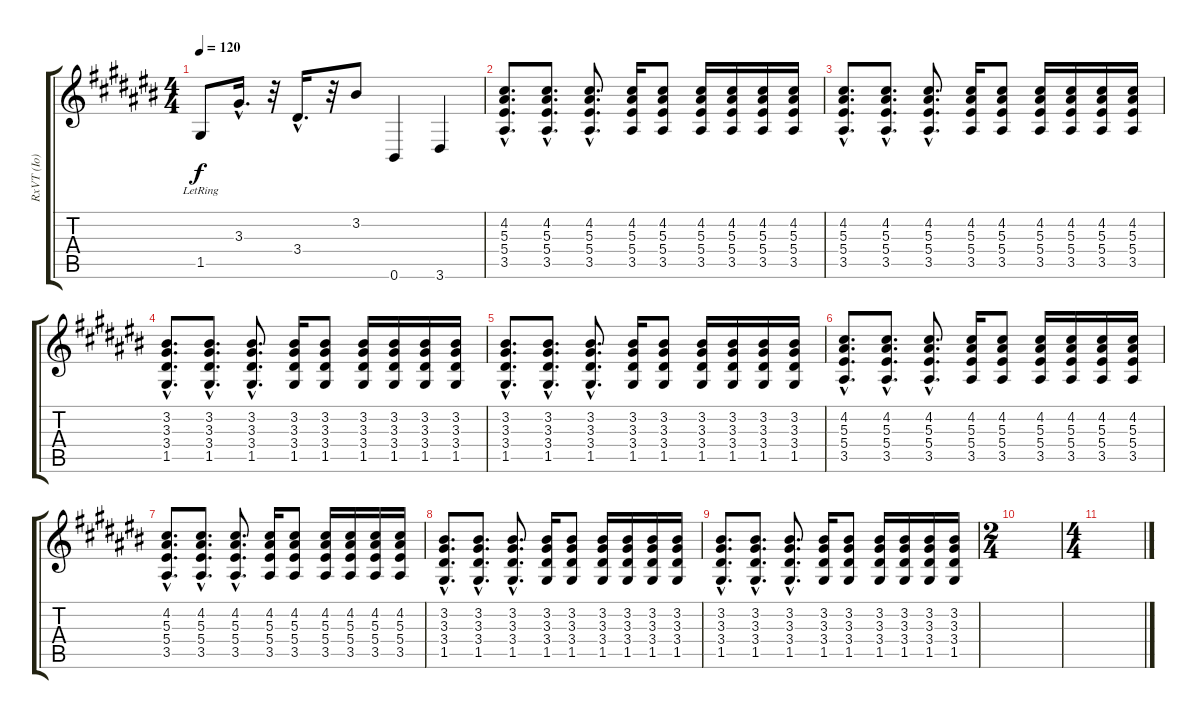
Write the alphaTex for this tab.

\track ("RxVT (Io)" "RxVT (Io)") {instrument acousticguitarnylon}
\staff {score tabs}
\tuning (D4 A3 F3 C3 G2 C2) {hide}
\ts (4 4)
\tempo 120
\clef g2
\ks c#
1.5{lr}.8{dy f} 3.3{hac}.16{d} r.32 3.4{hac}.16{d} r.32 3.2.8 0.6.4 3.6.4 |
\section ("" "")
(4.2{hac} 5.3{hac} 5.4{hac} 3.5{hac}).8{d} (4.2{hac} 5.3{hac} 5.4{hac} 3.5{hac}).8{d} (4.2{hac} 5.3{hac} 5.4{hac} 3.5{hac}).8{d} (4.2 5.3 5.4 3.5).16 (4.2 5.3 5.4 3.5).8 (4.2 5.3 5.4 3.5).16 (4.2 5.3 5.4 3.5).16 (4.2 5.3 5.4 3.5).16 (4.2 5.3 5.4 3.5).16 |
(4.2{hac} 5.3{hac} 5.4{hac} 3.5{hac}).8{d} (4.2{hac} 5.3{hac} 5.4{hac} 3.5{hac}).8{d} (4.2{hac} 5.3{hac} 5.4{hac} 3.5{hac}).8{d} (4.2 5.3 5.4 3.5).16 (4.2 5.3 5.4 3.5).8 (4.2 5.3 5.4 3.5).16 (4.2 5.3 5.4 3.5).16 (4.2 5.3 5.4 3.5).16 (4.2 5.3 5.4 3.5).16 |
(3.2{hac} 3.3{hac} 3.4{hac} 1.5{hac}).8{d} (3.2{hac} 3.3{hac} 3.4{hac} 1.5{hac}).8{d} (3.2{hac} 3.3{hac} 3.4{hac} 1.5{hac}).8{d} (3.2 3.3 3.4 1.5).16 (3.2 3.3 3.4 1.5).8 (3.2 3.3 3.4 1.5).16 (3.2 3.3 3.4 1.5).16 (3.2 3.3 3.4 1.5).16 (3.2 3.3 3.4 1.5).16 |
(3.2{hac} 3.3{hac} 3.4{hac} 1.5{hac}).8{d} (3.2{hac} 3.3{hac} 3.4{hac} 1.5{hac}).8{d} (3.2{hac} 3.3{hac} 3.4{hac} 1.5{hac}).8{d} (3.2 3.3 3.4 1.5).16 (3.2 3.3 3.4 1.5).8 (3.2 3.3 3.4 1.5).16 (3.2 3.3 3.4 1.5).16 (3.2 3.3 3.4 1.5).16 (3.2 3.3 3.4 1.5).16 |
(4.2{hac} 5.3{hac} 5.4{hac} 3.5{hac}).8{d} (4.2{hac} 5.3{hac} 5.4{hac} 3.5{hac}).8{d} (4.2{hac} 5.3{hac} 5.4{hac} 3.5{hac}).8{d} (4.2 5.3 5.4 3.5).16 (4.2 5.3 5.4 3.5).8 (4.2 5.3 5.4 3.5).16 (4.2 5.3 5.4 3.5).16 (4.2 5.3 5.4 3.5).16 (4.2 5.3 5.4 3.5).16 |
(4.2{hac} 5.3{hac} 5.4{hac} 3.5{hac}).8{d} (4.2{hac} 5.3{hac} 5.4{hac} 3.5{hac}).8{d} (4.2{hac} 5.3{hac} 5.4{hac} 3.5{hac}).8{d} (4.2 5.3 5.4 3.5).16 (4.2 5.3 5.4 3.5).8 (4.2 5.3 5.4 3.5).16 (4.2 5.3 5.4 3.5).16 (4.2 5.3 5.4 3.5).16 (4.2 5.3 5.4 3.5).16 |
(3.2{hac} 3.3{hac} 3.4{hac} 1.5{hac}).8{d} (3.2{hac} 3.3{hac} 3.4{hac} 1.5{hac}).8{d} (3.2{hac} 3.3{hac} 3.4{hac} 1.5{hac}).8{d} (3.2 3.3 3.4 1.5).16 (3.2 3.3 3.4 1.5).8 (3.2 3.3 3.4 1.5).16 (3.2 3.3 3.4 1.5).16 (3.2 3.3 3.4 1.5).16 (3.2 3.3 3.4 1.5).16 |
(3.2{hac} 3.3{hac} 3.4{hac} 1.5{hac}).8{d} (3.2{hac} 3.3{hac} 3.4{hac} 1.5{hac}).8{d} (3.2{hac} 3.3{hac} 3.4{hac} 1.5{hac}).8{d} (3.2 3.3 3.4 1.5).16 (3.2 3.3 3.4 1.5).8 (3.2 3.3 3.4 1.5).16 (3.2 3.3 3.4 1.5).16 (3.2 3.3 3.4 1.5).16 (3.2 3.3 3.4 1.5).16 |
\ts (2 4)
|
\ts (4 4)
\section ("" "")
